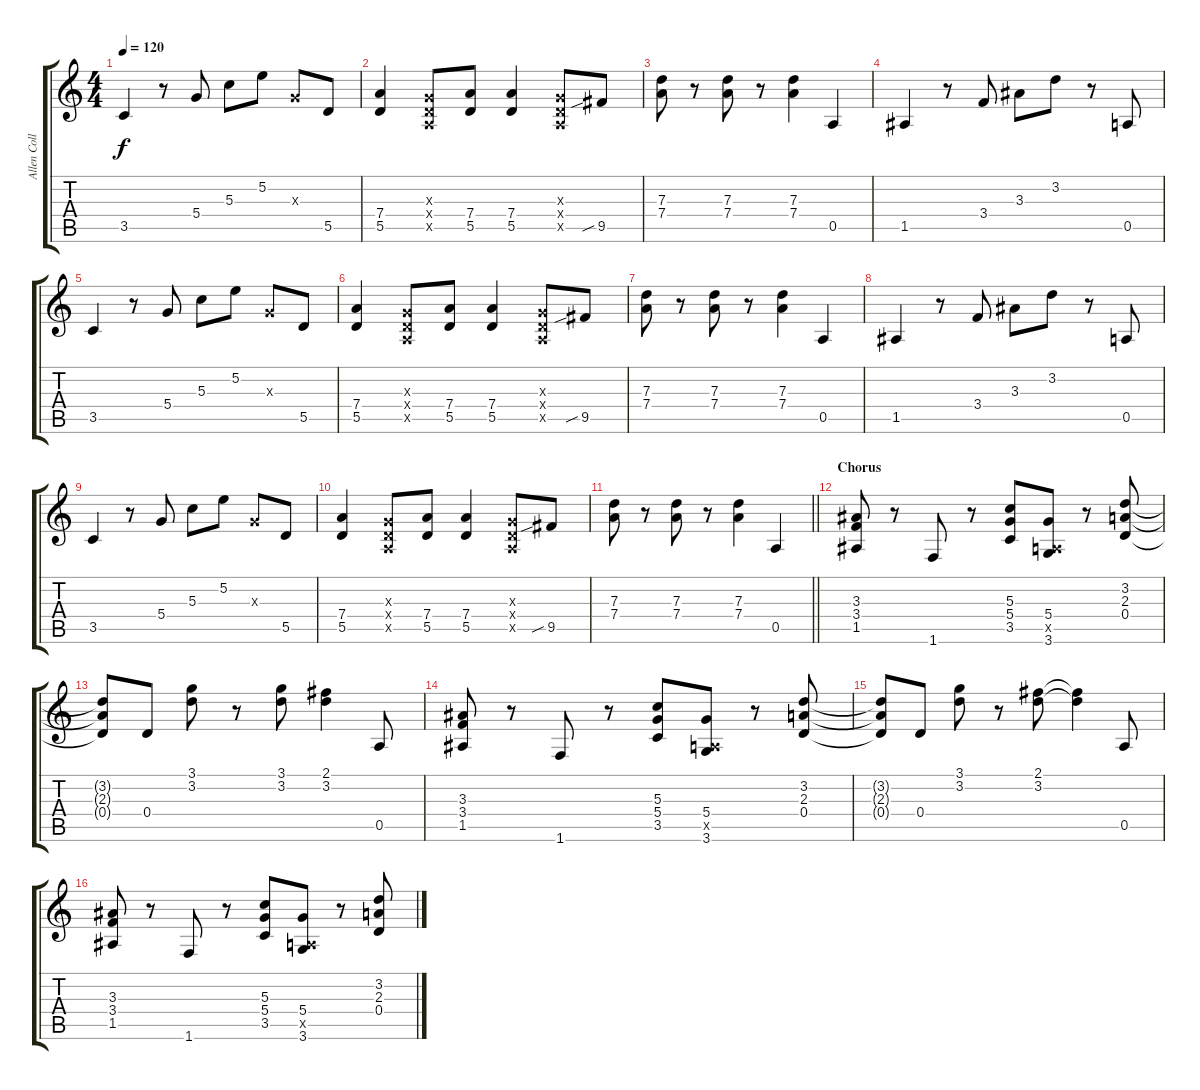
\track ("Allen Collins (Rhythm Guitar I)" "Allen Coll") {instrument distortionguitar}
\staff {score tabs}
\tuning (E4 B3 G3 D3 A2 E2) {hide}
\ts (4 4)
\tempo 120
\clef g2
\ks c
3.5.4{dy f} r.8 5.4.8 5.3.8 5.2.8 0.3{x}.8 5.5.8 |
(7.4 5.5).4 (0.3{x} 0.4{x} 0.5{x}).8 (7.4 5.5).8 (7.4 5.5).4 (0.3{x} 0.4{x} 0.5{x}).8 9.5{sib}.8 |
(7.3 7.4).8 r.8 (7.3 7.4).8 r.8 (7.3 7.4).4 0.5.4 |
1.5.4 r.8 3.4.8 3.3.8 3.2.8 r.8 0.5.8 |
3.5.4 r.8 5.4.8 5.3.8 5.2.8 0.3{x}.8 5.5.8 |
(7.4 5.5).4 (0.3{x} 0.4{x} 0.5{x}).8 (7.4 5.5).8 (7.4 5.5).4 (0.3{x} 0.4{x} 0.5{x}).8 9.5{sib}.8 |
(7.3 7.4).8 r.8 (7.3 7.4).8 r.8 (7.3 7.4).4 0.5.4 |
1.5.4 r.8 3.4.8 3.3.8 3.2.8 r.8 0.5.8 |
3.5.4 r.8 5.4.8 5.3.8 5.2.8 0.3{x}.8 5.5.8 |
(7.4 5.5).4 (0.3{x} 0.4{x} 0.5{x}).8 (7.4 5.5).8 (7.4 5.5).4 (0.3{x} 0.4{x} 0.5{x}).8 9.5{sib}.8 |
\barLineRight lightlight
(7.3 7.4).8 r.8 (7.3 7.4).8 r.8 (7.3 7.4).4 0.5.4 |
\section ("" "Chorus")
(3.3 3.4 1.5).8 r.8 1.6.8 r.8 (5.3 5.4 3.5).8 (5.4 0.5{x} 3.6).8 r.8 (3.2 2.3 0.4).8 |
(3.2{t} 2.3{t} 0.4{t}).8 0.4.8 (3.1 3.2).8 r.8 (3.1 3.2).8 (2.1 3.2).4 0.5.8 |
(3.3 3.4 1.5).8 r.8 1.6.8 r.8 (5.3 5.4 3.5).8 (5.4 0.5{x} 3.6).8 r.8 (3.2 2.3 0.4).8 |
(3.2{t} 2.3{t} 0.4{t}).8 0.4.8 (3.1 3.2).8 r.8 (2.1 3.2).8 (2.1{t} 3.2{t}).4 0.5.8 |
(3.3 3.4 1.5).8 r.8 1.6.8 r.8 (5.3 5.4 3.5).8 (5.4 0.5{x} 3.6).8 r.8 (3.2 2.3 0.4).8
